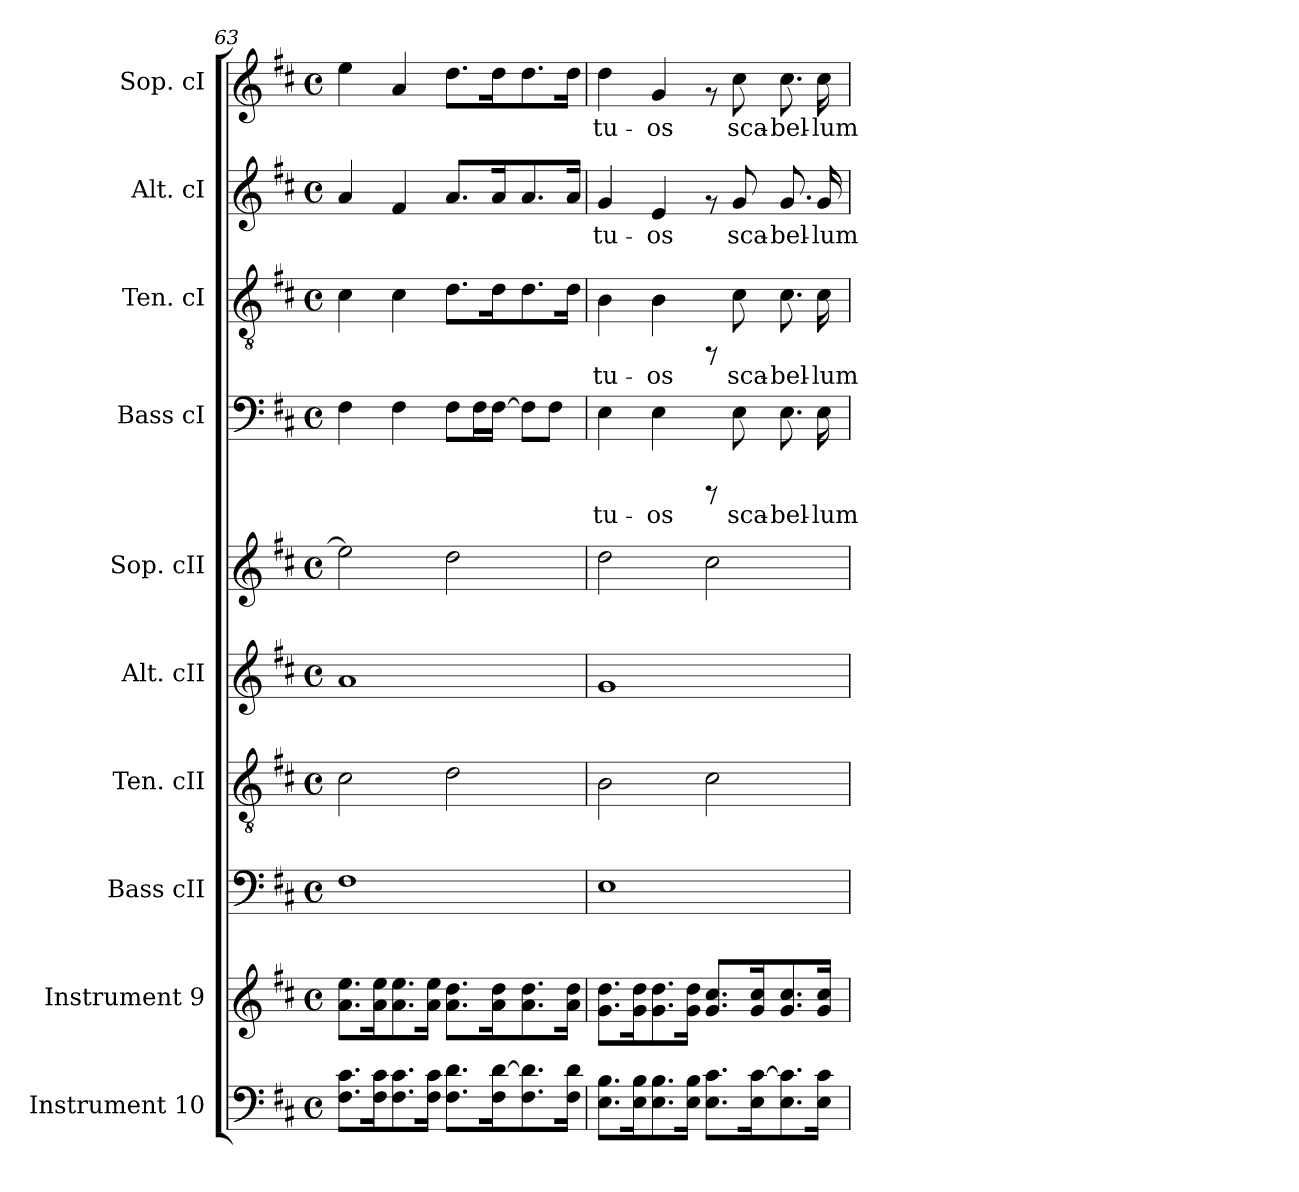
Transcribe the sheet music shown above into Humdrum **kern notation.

**kern	**kern	**kern	**text	**kern	**text	**kern	**text	**kern	**text	**kern	**text	**kern	**text	**kern	**text	**kern	**text
*part10	*part9	*part8	*part8	*part7	*part7	*part6	*part6	*part5	*part5	*part4	*part4	*part3	*part3	*part2	*part2	*part1	*part1
*staff10	*staff9	*staff8	*staff8	*staff7	*staff7	*staff6	*staff6	*staff5	*staff5	*staff4	*staff4	*staff3	*staff3	*staff2	*staff2	*staff1	*staff1
*I"Instrument 10	*I"Instrument 9	*I"Bass cII	*	*I"Ten. cII	*	*I"Alt. cII	*	*I"Sop. cII	*	*I"Bass cI	*	*I"Ten. cI	*	*I"Alt. cI	*	*I"Sop. cI	*
*	*	*I'Bass cII	*	*I'Ten. cII	*	*I'Alt. cII	*	*I'Sop. cII	*	*I'Bass cI	*	*I'Ten. cI	*	*I'Alt. cI	*	*I'Sop. cI	*
*clefF4	*clefG2	*clefF4	*	*clefGv2	*	*clefG2	*	*clefG2	*	*clefF4	*	*clefGv2	*	*clefG2	*	*clefG2	*
*k[f#c#]	*k[f#c#]	*k[f#c#]	*	*k[f#c#]	*	*k[f#c#]	*	*k[f#c#]	*	*k[f#c#]	*	*k[f#c#]	*	*k[f#c#]	*	*k[f#c#]	*
*D:	*D:	*D:	*	*D:	*	*D:	*	*D:	*	*D:	*	*D:	*	*D:	*	*D:	*
*M4/4	*M4/4	*M4/4	*	*M4/4	*	*M4/4	*	*M4/4	*	*M4/4	*	*M4/4	*	*M4/4	*	*M4/4	*
*met(c)	*met(c)	*met(c)	*	*met(c)	*	*met(c)	*	*met(c)	*	*met(c)	*	*met(c)	*	*met(c)	*	*met(c)	*
=63	=63	=63	=63	=63	=63	=63	=63	=63	=63	=63	=63	=63	=63	=63	=63	=63	=63
!	!	!	!LO:LY:b:cj	!	!LO:LY:b:cj	!	!LO:LY:b:cj	!	!LO:LY:b:cj	!	!LO:LY:b:cj	!	!LO:LY:b:cj	!	!LO:LY:b:cj	!	!LO:LY:b:cj
8.c#\ 8.F#\L	8.ee\ 8.a\L	1F#	--	2c#\	--	1a	--	2ee\]	--	4F#\	.	4c#\	.	4a/	.	4ee\	.
16c#\ 16F#\	16ee\ 16a\	.	.	.	.	.	.	.	.	.	.	.	.	.	.	.	.
!	!	!	!	!	!	!	!	!	!	!	!LO:LY:b:cj	!	!LO:LY:b:cj	!	!LO:LY:b:cj	!	!LO:LY:b:cj
8.c#\ 8.F#\	8.ee\ 8.a\	.	.	.	.	.	.	.	.	4F#\	.	4c#\	.	4f#/	.	4a/	.
16c#\ 16F#\J	16ee\ 16a\J	.	.	.	.	.	.	.	.	.	.	.	.	.	.	.	.
!	!	!	!	!	!LO:LY:b:cj	!	!	!	!LO:LY:b:cj	!	!LO:LY:b:cj	!	!LO:LY:b:cj	!	!LO:LY:b:cj	!	!LO:LY:b:cj
8.d\ 8.F#\L	8.dd\ 8.a\L	.	.	2d\	--	.	.	2dd\	--	8F#\L	.	8.d\L	.	8.a/L	.	8.dd\L	.
!	!	!	!	!	!	!	!	!	!	!	!LO:LY:b:cj	!	!	!	!	!	!
.	.	.	.	.	.	.	.	.	.	16F#\	.	.	.	.	.	.	.
!	!	!	!	!	!	!	!	!	!	!	!LO:LY:b:cj	!	!LO:LY:b:cj	!	!LO:LY:b:cj	!	!LO:LY:b:cj
[<16d\ 16F#\	16dd\ 16a\	.	.	.	.	.	.	.	.	[>16F#\J	.	16d\	.	16a/	.	16dd\	.
!	!	!	!	!	!	!	!	!	!	!	!LO:LY:b:cj	!	!LO:LY:b:cj	!	!LO:LY:b:cj	!	!LO:LY:b:cj
8.d\] 8.F#\	8.dd\ 8.a\	.	.	.	.	.	.	.	.	8F#\L]	.	8.d\	.	8.a/	.	8.dd\	.
!	!	!	!	!	!	!	!	!	!	!	!LO:LY:b:cj	!	!	!	!	!	!
.	.	.	.	.	.	.	.	.	.	8F#\J	.	.	.	.	.	.	.
!	!	!	!	!	!	!	!	!	!	!	!	!	!LO:LY:b:cj	!	!LO:LY:b:cj	!	!LO:LY:b:cj
16d\ 16F#\J	16dd\ 16a\J	.	.	.	.	.	.	.	.	.	.	16d\J	.	16a/J	.	16dd\J	.
!!LO:PB:g=z
=64	=64	=64	=64	=64	=64	=64	=64	=64	=64	=64	=64	=64	=64	=64	=64	=64	=64
!	!	!	!LO:LY:b:cj	!	!LO:LY:b:cj	!	!LO:LY:b:cj	!	!LO:LY:b:cj	!	!LO:LY:b:cj	!	!LO:LY:b:cj	!	!LO:LY:b:cj	!	!LO:LY:b:cj
8.B\ 8.E\L	8.dd\ 8.g\L	1E	--	2B\	--	1g	--	2dd\	--	4E\	tu-	4B\	tu-	4g/	tu-	4dd\	tu-
16B\ 16E\	16dd\ 16g\	.	.	.	.	.	.	.	.	.	.	.	.	.	.	.	.
!	!	!	!	!	!	!	!	!	!	!	!LO:LY:b:cj	!	!LO:LY:b:cj	!	!LO:LY:b:cj	!	!LO:LY:b:cj
8.B\ 8.E\	8.dd\ 8.g\	.	.	.	.	.	.	.	.	4E\	-os	4B\	-os	4e/	-os	4g/	-os
16B\ 16E\J	16dd\ 16g\J	.	.	.	.	.	.	.	.	.	.	.	.	.	.	.	.
!	!	!	!	!	!LO:LY:b:cj	!	!	!	!LO:LY:b:cj	!	!	!	!	!	!	!	!
8.c#\ 8.E\L	8.cc#/ 8.g/L	.	.	2c#\	--	.	.	2cc#\	--	8rCCC	.	8rFF	.	8rf	.	8rf	.
!	!	!	!	!	!	!	!	!	!	!	!LO:LY:b:cj	!	!LO:LY:b:cj	!	!LO:LY:b:cj	!	!LO:LY:b:cj
.	.	.	.	.	.	.	.	.	.	8E\	sca-	8c#\	sca-	8g/	sca-	8cc#\	sca-
[>16c#\ 16E\	16cc#/ 16g/	.	.	.	.	.	.	.	.	.	.	.	.	.	.	.	.
!	!	!	!	!	!	!	!	!	!	!	!LO:LY:b:cj	!	!LO:LY:b:cj	!	!LO:LY:b:cj	!	!LO:LY:b:cj
8.c#\] 8.E\	8.cc#/ 8.g/	.	.	.	.	.	.	.	.	8.E\	-bel-	8.c#\	-bel-	8.g/	-bel-	8.cc#\	-bel-
!	!	!	!	!	!	!	!	!	!	!	!LO:LY:b:cj	!	!LO:LY:b:cj	!	!LO:LY:b:cj	!	!LO:LY:b:cj
16c#\ 16E\J	16cc#/ 16g/J	.	.	.	.	.	.	.	.	16E\	-lum	16c#\	-lum	16g/	-lum	16cc#\	-lum
=	=	=	=	=	=	=	=	=	=	=	=	=	=	=	=	=	=
*-	*-	*-	*-	*-	*-	*-	*-	*-	*-	*-	*-	*-	*-	*-	*-	*-	*-
